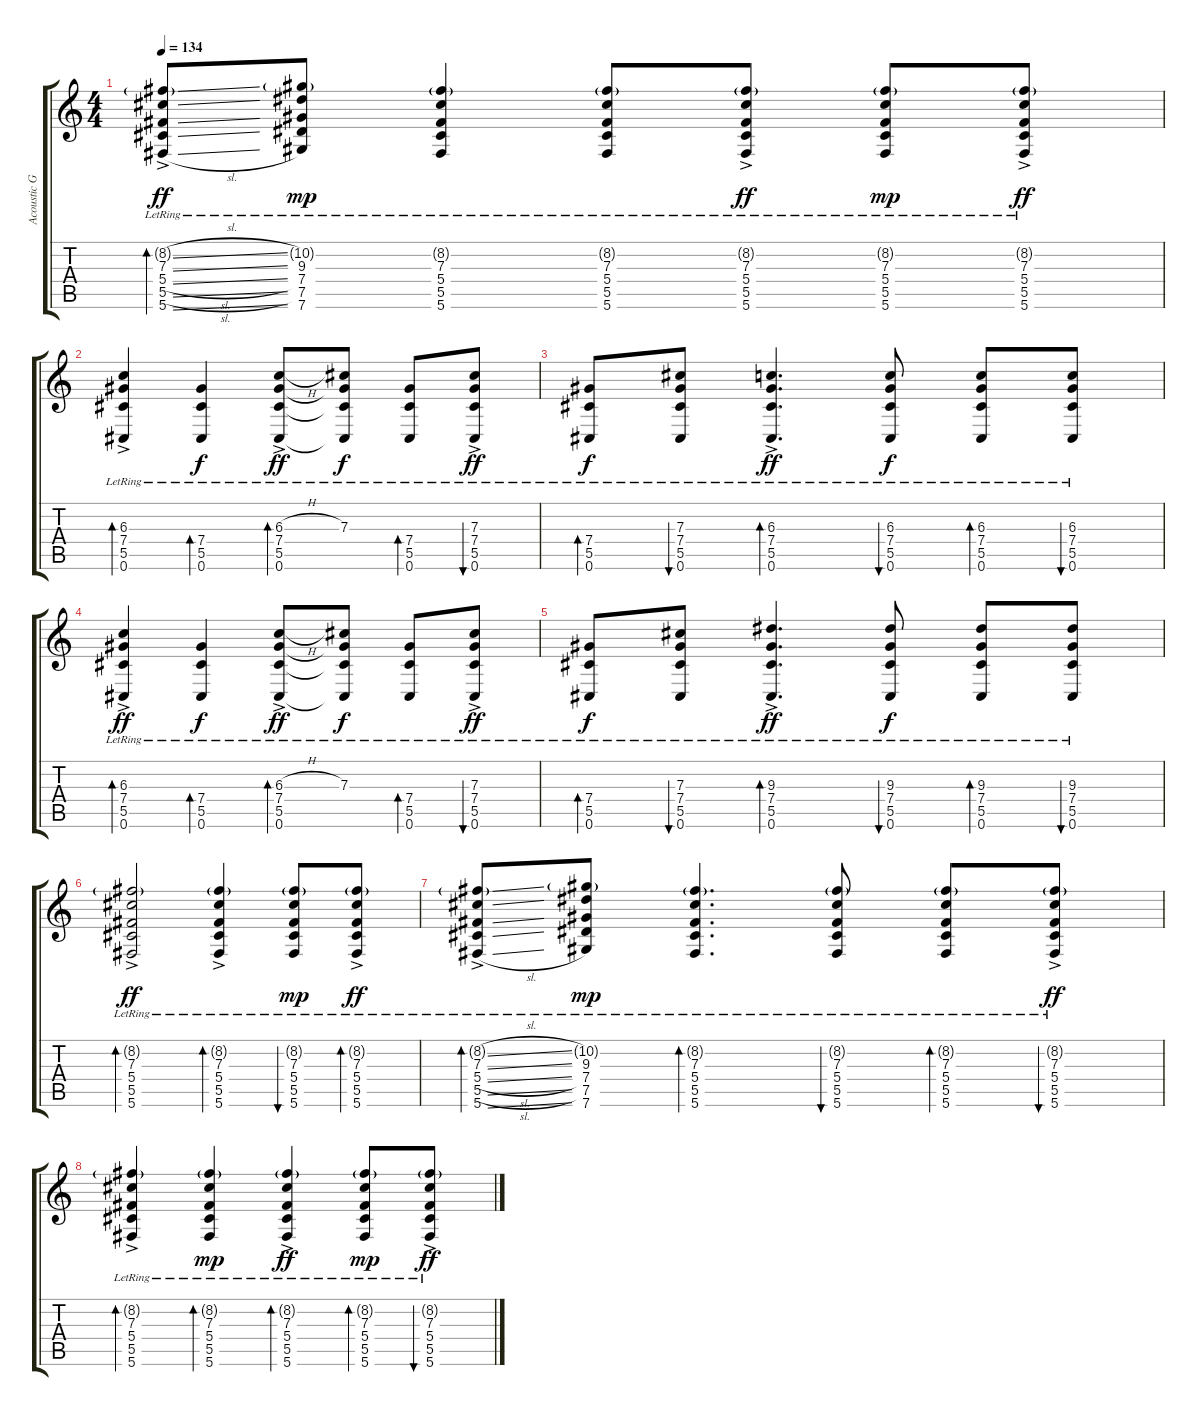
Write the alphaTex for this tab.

\track ("Acoustic Guitar (Raine Maida)" "Acoustic G") {instrument acousticguitarsteel}
\staff {score tabs}
\tuning (Eb4 Bb3 Gb3 Db3 Ab2 Db2) {hide}
\ts (4 4)
\tempo 134
\clef g2
\ks c
(8.2{sl g} 7.3{sl lr} 5.4{sl ac lr} 5.5{sl lr} 5.6{sl lr}).8{bd 60 dy ff} (10.2{g} 9.3{lr} 7.4{lr} 7.5{lr} 7.6{lr}).8{dy mp} (8.2{g} 7.3{lr} 5.4{lr} 5.5{lr} 5.6{lr}).4 (8.2{g} 7.3{lr} 5.4{lr} 5.5{lr} 5.6{lr}).8 (8.2{g} 7.3{lr} 5.4{lr} 5.5{lr} 5.6{ac lr}).8{dy ff} (8.2{g} 7.3{lr} 5.4{lr} 5.5{lr} 5.6{lr}).8{dy mp} (8.2{g} 7.3{lr} 5.4{lr} 5.5{lr} 5.6{ac lr}).8{dy ff} |
(6.3{ac lr} 7.4{ac lr} 5.5{ac lr} 0.6{ac lr}).4{bd 60} (7.4{lr} 5.5{lr} 0.6{lr}).4{bd 60 dy f} (6.3{h ac lr} 7.4{ac lr} 5.5{ac lr} 0.6{ac lr}).8{bd 60 dy ff} (7.3{lr} 7.4{t} 5.5{t} 0.6{t}).8{dy f} (7.4{lr} 5.5{lr} 0.6{lr}).8{bd 30} (7.3{lr} 7.4{lr} 5.5{ac lr} 0.6{lr}).8{bu 60 dy ff} |
(7.4{lr} 5.5{lr} 0.6{lr}).8{bd 60 dy f} (7.3{lr} 7.4{lr} 5.5{lr} 0.6{lr}).8{bu 60} (6.3{lr} 7.4{ac lr} 5.5{lr} 0.6{lr}).4{d bd 60 dy ff} (6.3{lr} 7.4{lr} 5.5{lr} 0.6{lr}).8{bu 60 dy f} (6.3{lr} 7.4{lr} 5.5{lr} 0.6{lr}).8{bd 60} (6.3{lr} 7.4{lr} 5.5{lr} 0.6{lr}).8{bu 60} |
(6.3{ac lr} 7.4{ac lr} 5.5{ac lr} 0.6{ac lr}).4{bd 60 dy ff} (7.4{lr} 5.5{lr} 0.6{lr}).4{bd 60 dy f} (6.3{h ac lr} 7.4{ac lr} 5.5{ac lr} 0.6{ac lr}).8{bd 60 dy ff} (7.3{lr} 7.4{t} 5.5{t} 0.6{t}).8{dy f} (7.4{lr} 5.5{lr} 0.6{lr}).8{bd 30} (7.3{lr} 7.4{lr} 5.5{ac lr} 0.6{lr}).8{bu 60 dy ff} |
(7.4{lr} 5.5{lr} 0.6{lr}).8{bd 60 dy f} (7.3{lr} 7.4{lr} 5.5{lr} 0.6{lr}).8{bu 60} (9.3{lr} 7.4{ac lr} 5.5{lr} 0.6{lr}).4{d bd 60 dy ff} (9.3{lr} 7.4{lr} 5.5{lr} 0.6{lr}).8{bu 60 dy f} (9.3{lr} 7.4{lr} 5.5{lr} 0.6{lr}).8{bd 60} (9.3{lr} 7.4{lr} 5.5{lr} 0.6{lr}).8{bu 60} |
(8.2{g} 7.3{lr} 5.4{lr} 5.5{lr} 5.6{ac lr}).2{bd 60 dy ff} (8.2{g} 7.3{lr} 5.4{lr} 5.5{lr} 5.6{ac lr}).4{bd 60} (8.2{g} 7.3{lr} 5.4{lr} 5.5{lr} 5.6{lr}).8{bu 60 dy mp} (8.2{g} 7.3{lr} 5.4{lr} 5.5{lr} 5.6{ac lr}).8{bd 60 dy ff} |
(8.2{sl g} 7.3{sl lr} 5.4{sl lr} 5.5{sl lr} 5.6{sl ac lr}).8{bd 60} (10.2{g} 9.3{lr} 7.4{lr} 7.5{lr} 7.6{lr}).8{dy mp} (8.2{g} 7.3{lr} 5.4{lr} 5.5{lr} 5.6{lr}).4{d bd 60} (8.2{g} 7.3{lr} 5.4{lr} 5.5{lr} 5.6{lr}).8{bu 60} (8.2{g} 7.3{lr} 5.4{lr} 5.5{lr} 5.6{lr}).8{bd 60} (8.2{g} 7.3{lr} 5.4{lr} 5.5{lr} 5.6{ac lr}).8{bu 60 dy ff} |
(8.2{g} 7.3{lr} 5.4{lr} 5.5{lr} 5.6{ac lr}).4{bd 60} (8.2{g} 7.3{lr} 5.4{lr} 5.5{lr} 5.6{lr}).4{bd 60 dy mp} (8.2{g} 7.3{lr} 5.4{lr} 5.5{lr} 5.6{ac lr}).4{bd 60 dy ff} (8.2{g} 7.3{lr} 5.4{lr} 5.5{lr} 5.6{lr}).8{bd 60 dy mp} (8.2{g} 7.3{lr} 5.4{lr} 5.5{lr} 5.6{ac lr}).8{bu 60 dy ff}
